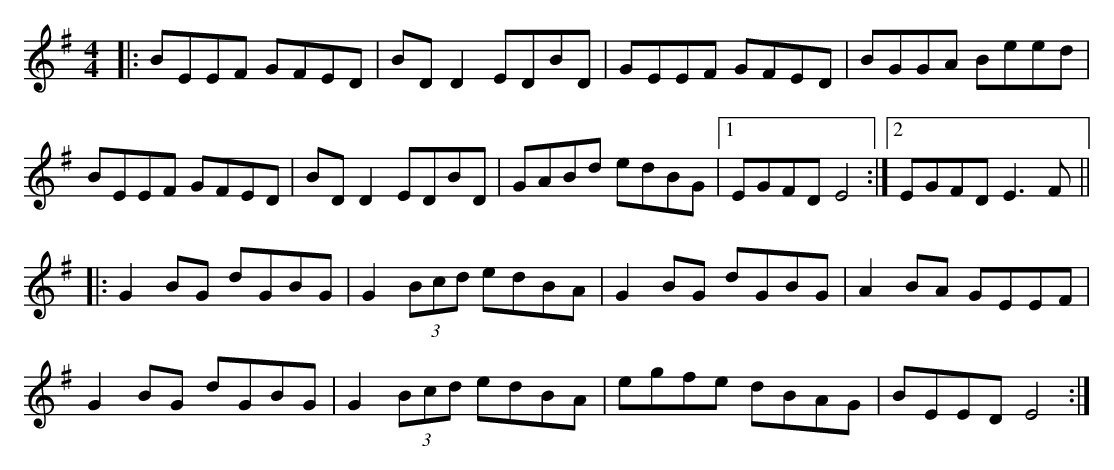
X:1
M:4/4
K:Emin
|:BEEF GFED|BDD2 EDBD|GEEF GFED|BGGA Beed|
BEEF GFED|BDD2 EDBD|GABd edBG|1 EGFD E4:|2 EGFD E3F||
|:G2BG dGBG|G2 (3Bcd edBA|G2 BG dGBG|A2BA GEEF|
G2BG dGBG|G2 (3Bcd edBA|egfe dBAG|BEED E4:|
